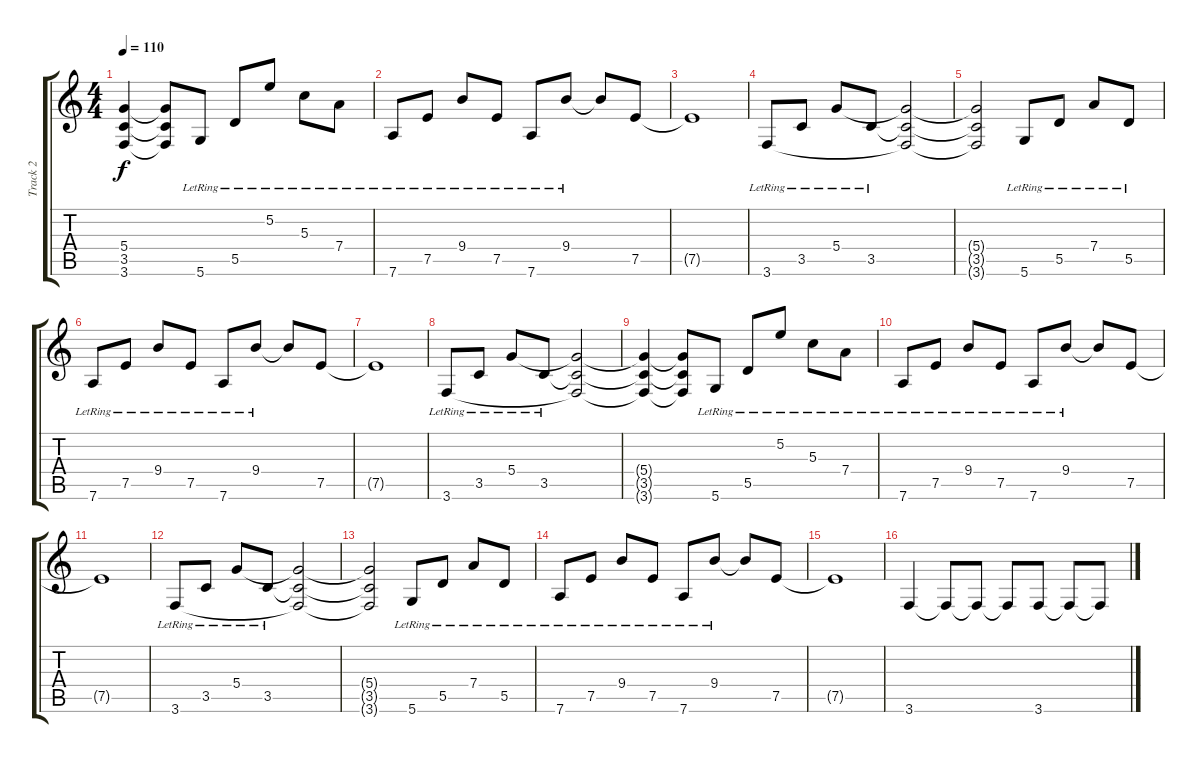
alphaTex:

\track ("Track 2" "Track 2") {instrument slapbass2}
\staff {score tabs}
\tuning (E4 B3 G3 D3 A2 D2) {hide}
\ts (4 4)
\tempo 110
\clef g2
\ks c
(5.4{t} 3.5{t} 3.6{t}).4{dy f} (5.4{t} 3.5{t} 3.6{t}).8 5.6{lr}.8 5.5{lr}.8 5.2{lr}.8 5.3{lr}.8 7.4{lr}.8 |
7.6{lr}.8 7.5{lr}.8 9.4{lr}.8 7.5{lr}.8 7.6{lr}.8 9.4{lr}.8 9.4{t}.8 7.5.8 |
7.5{t}.1 |
3.6{lr}.8 3.5{lr}.8 5.4{lr}.8 3.5{lr}.8 (5.4{t} 3.5{t} 3.6{t}).2 |
(5.4{t} 3.5{t} 3.6{t}).2 5.6{lr}.8 5.5{lr}.8 7.4{lr}.8 5.5{lr}.8 |
7.6{lr}.8 7.5{lr}.8 9.4{lr}.8 7.5{lr}.8 7.6{lr}.8 9.4{lr}.8 9.4{t}.8 7.5.8 |
7.5{t}.1 |
3.6{lr}.8 3.5{lr}.8 5.4{lr}.8 3.5{lr}.8 (5.4{t} 3.5{t} 3.6{t}).2 |
(5.4{t} 3.5{t} 3.6{t}).4 (5.4{t} 3.5{t} 3.6{t}).8 5.6{lr}.8 5.5{lr}.8 5.2{lr}.8 5.3{lr}.8 7.4{lr}.8 |
7.6{lr}.8 7.5{lr}.8 9.4{lr}.8 7.5{lr}.8 7.6{lr}.8 9.4{lr}.8 9.4{t}.8 7.5.8 |
7.5{t}.1 |
3.6{lr}.8 3.5{lr}.8 5.4{lr}.8 3.5{lr}.8 (5.4{t} 3.5{t} 3.6{t}).2 |
(5.4{t} 3.5{t} 3.6{t}).2 5.6{lr}.8 5.5{lr}.8 7.4{lr}.8 5.5{lr}.8 |
7.6{lr}.8 7.5{lr}.8 9.4{lr}.8 7.5{lr}.8 7.6{lr}.8 9.4{lr}.8 9.4{t}.8 7.5.8 |
7.5{t}.1 |
3.6.4 3.6{t}.8 3.6{t}.8 3.6{t}.8 3.6.8 3.6{t}.8 3.6{t}.8
